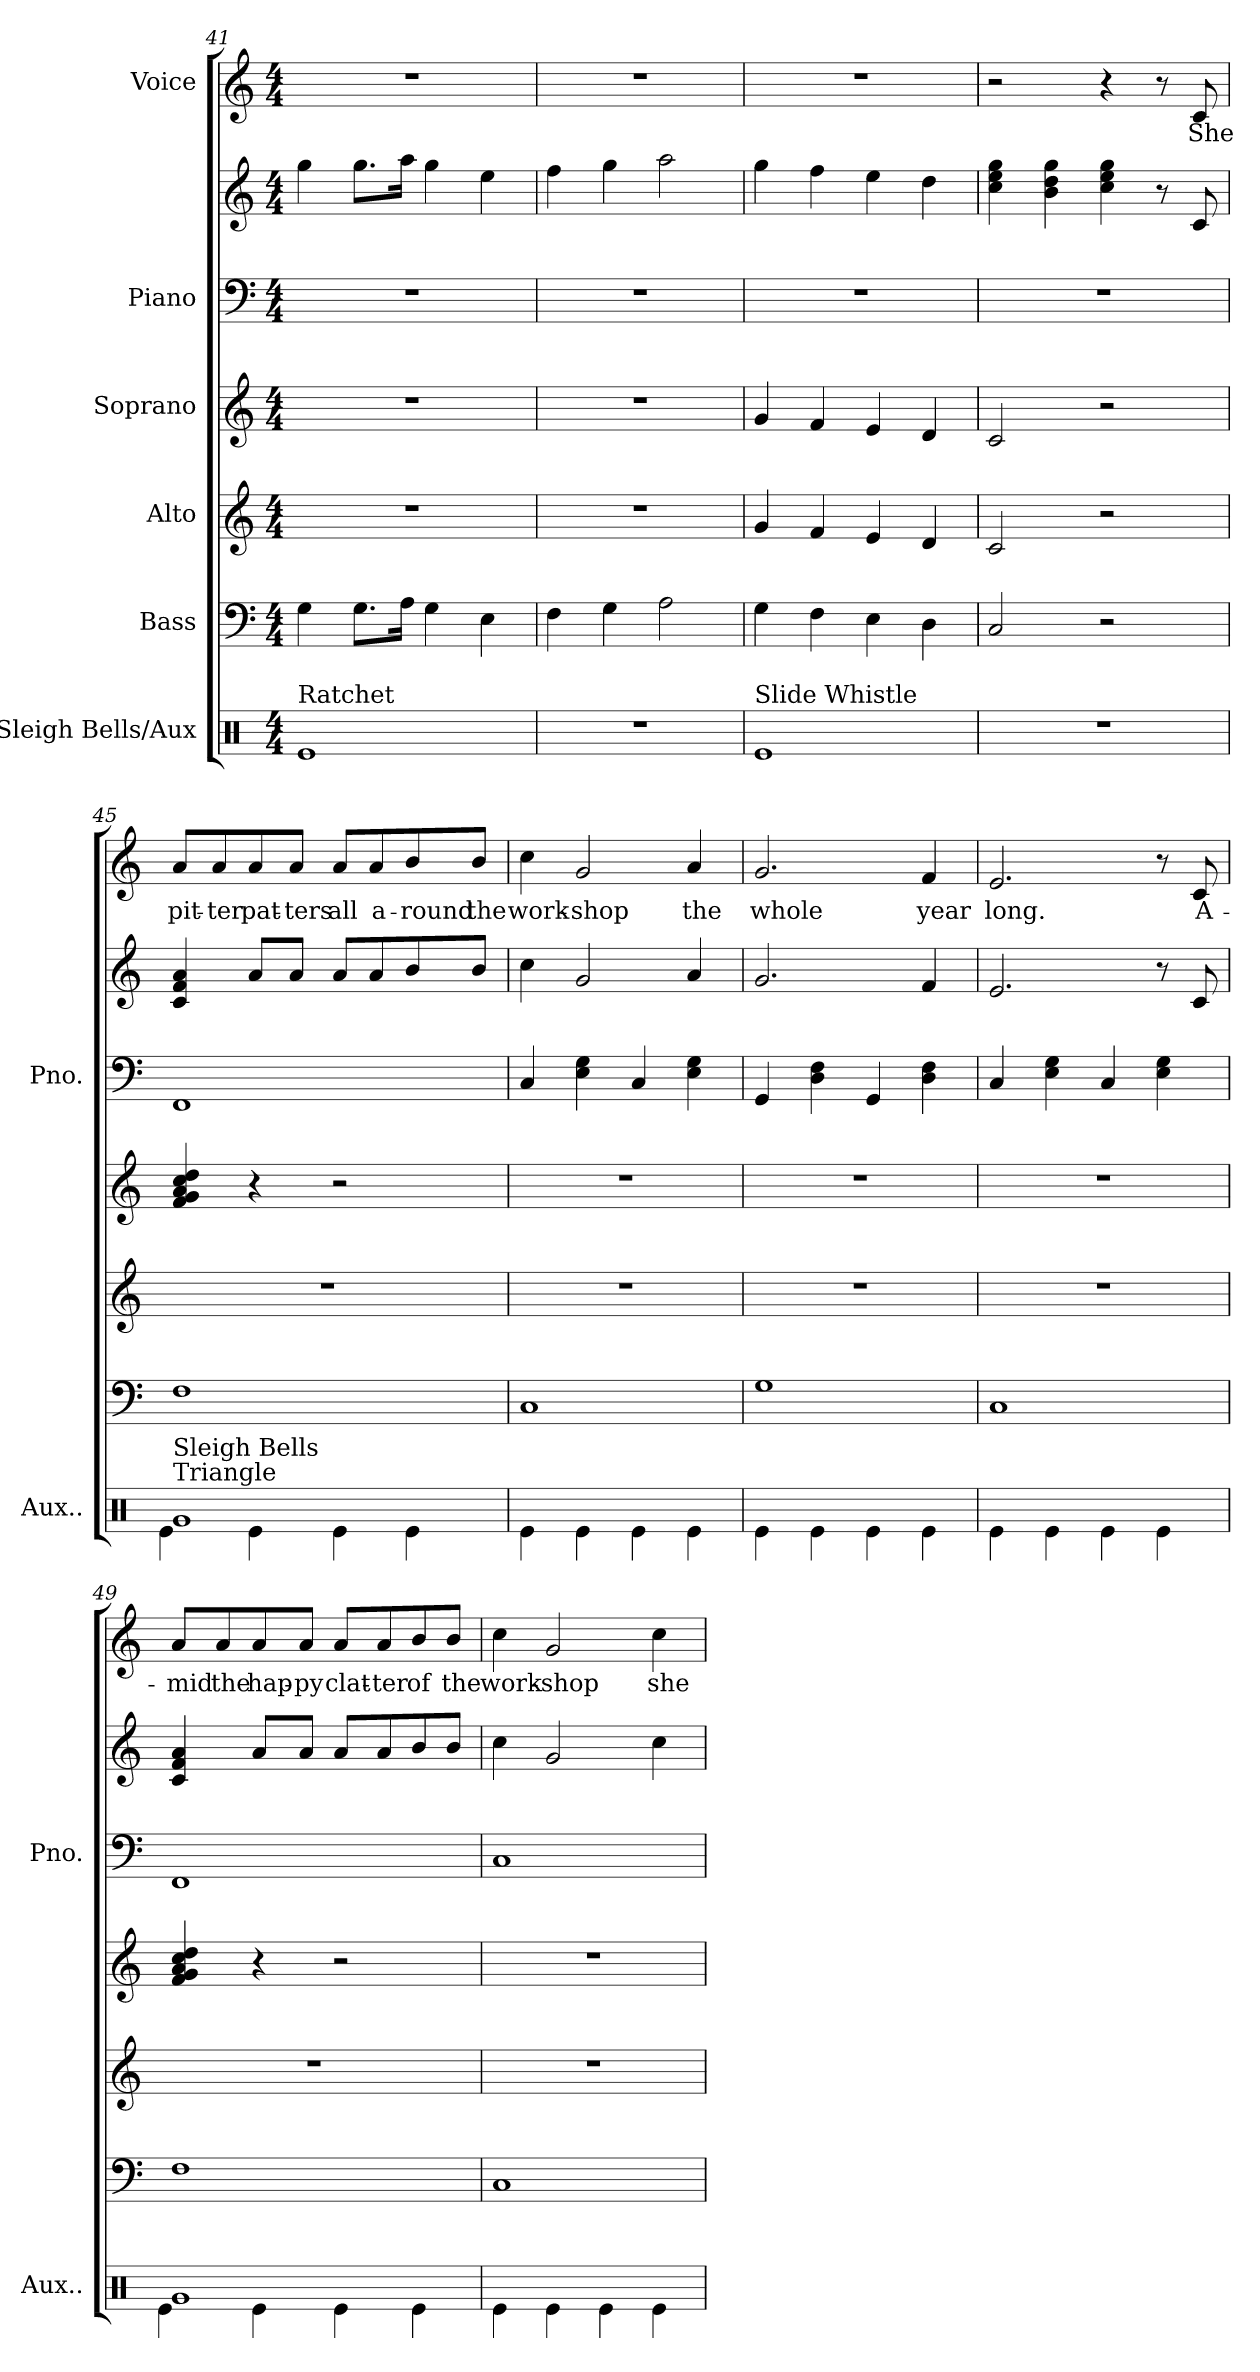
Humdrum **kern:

**kern	**kern	**kern	**kern	**kern	**kern	**kern	**text
*part6	*part5	*part4	*part3	*part2	*part2	*part1	*part1
*staff7	*staff6	*staff5	*staff4	*staff3	*staff2	*staff1	*staff1
*I"Sleigh Bells/Aux	*I"Bass	*I"Alto	*I"Soprano	*I"Piano	*	*I"Voice	*
*I'Aux..	*	*	*	*I'Pno.	*	*	*
*clefX	*clefF4	*clefG2	*clefG2	*clefF4	*clefG2	*clefG2	*
*	*	*	*ITrd-14c-24	*	*	*	*
*k[]	*k[]	*k[]	*k[]	*k[]	*k[]	*k[]	*
*M4/4	*M4/4	*M4/4	*M4/4	*M4/4	*M4/4	*M4/4	*
=41	=41	=41	=41	=41	=41	=41	=41
!LO:TX:a:t=Ratchet	!	!	!	!	!	!	!
1Re	4G\	1r	1r	1r	4gg\	1r	.
.	8.G\L	.	.	.	8.gg\L	.	.
.	16A\Jk	.	.	.	16aa\Jk	.	.
.	4G\	.	.	.	4gg\	.	.
.	4E\	.	.	.	4ee\	.	.
=42	=42	=42	=42	=42	=42	=42	=42
1r	4F\	1r	1r	1r	4ff\	1r	.
.	4G\	.	.	.	4gg\	.	.
.	2A\	.	.	.	2aa\	.	.
=43	=43	=43	=43	=43	=43	=43	=43
!LO:TX:a:t=Slide Whistle	!	!	!	!	!	!	!
1Re	4G\	4g/	4ggg/	1r	4gg\	1r	.
.	4F\	4f/	4fff/	.	4ff\	.	.
.	4E\	4e/	4eee/	.	4ee\	.	.
.	4D\	4d/	4ddd/	.	4dd\	.	.
=44	=44	=44	=44	=44	=44	=44	=44
1r	2C/	2c/	2ccc/	1r	4cc\ 4ee\ 4gg\	2r	.
.	.	.	.	.	4b\ 4dd\ 4gg\	.	.
.	2r	2r	2r	.	4cc\ 4ee\ 4gg\	4r	.
.	.	.	.	.	8r	8r	.
!	!	!	!	!	!	!	!LO:LY:b
.	.	.	.	.	8c/	8c/	She
!!LO:LB:g=z
=45	=45	=45	=45	=45	=45	=45	=45
*^	*	*	*	*	*	*	*
!LO:TX:a:t=Triangle	!	!	!	!	!	!	!	!
!LO:TX:a:t=Sleigh Bells	!	!	!	!	!	!	!	!
!	!	!	!	!	!	!	!	!LO:LY:b
1Rg	4Re\	1F	1r	4fff/ 4ggg/ 4aaa/ 4cccc/ 4dddd/	1FF	4c/ 4f/ 4a/	8a/L	pit-
!	!	!	!	!	!	!	!	!LO:LY:b
.	.	.	.	.	.	.	8a/	-ter
!	!	!	!	!	!	!	!	!LO:LY:b
.	4Re\	.	.	4r	.	8a/L	8a/	pat-
!	!	!	!	!	!	!	!	!LO:LY:b
.	.	.	.	.	.	8a/J	8a/J	-ters
!	!	!	!	!	!	!	!	!LO:LY:b
.	4Re\	.	.	2r	.	8a/L	8a/L	all
!	!	!	!	!	!	!	!	!LO:LY:b
.	.	.	.	.	.	8a/	8a/	a-
!	!	!	!	!	!	!	!	!LO:LY:b
.	4Re\	.	.	.	.	8b/	8b/	-round
!	!	!	!	!	!	!	!	!LO:LY:b
.	.	.	.	.	.	8b/J	8b/J	the
*v	*v	*	*	*	*	*	*	*
=46	=46	=46	=46	=46	=46	=46	=46
!	!	!	!	!	!	!	!LO:LY:b
4Re\	1C	1r	1r	4C/	4cc\	4cc\	work-
!	!	!	!	!	!	!	!LO:LY:b
4Re\	.	.	.	4E\ 4G\	2g/	2g/	-shop
4Re\	.	.	.	4C/	.	.	.
!	!	!	!	!	!	!	!LO:LY:b
4Re\	.	.	.	4E\ 4G\	4a/	4a/	the
=47	=47	=47	=47	=47	=47	=47	=47
!	!	!	!	!	!	!	!LO:LY:b
4Re\	1G	1r	1r	4GG/	2.g/	2.g/	whole
4Re\	.	.	.	4D\ 4F\	.	.	.
4Re\	.	.	.	4GG/	.	.	.
!	!	!	!	!	!	!	!LO:LY:b
4Re\	.	.	.	4D\ 4F\	4f/	4f/	year
=48	=48	=48	=48	=48	=48	=48	=48
!	!	!	!	!	!	!	!LO:LY:b
4Re\	1C	1r	1r	4C/	2.e/	2.e/	long.
4Re\	.	.	.	4E\ 4G\	.	.	.
4Re\	.	.	.	4C/	.	.	.
4Re\	.	.	.	4E\ 4G\	8r	8r	.
!	!	!	!	!	!	!	!LO:LY:b
.	.	.	.	.	8c/	8c/	A-
=49	=49	=49	=49	=49	=49	=49	=49
*^	*	*	*	*	*	*	*
!	!	!	!	!	!	!	!	!LO:LY:b
1Rg	4Re\	1F	1r	4fff/ 4ggg/ 4aaa/ 4cccc/ 4dddd/	1FF	4c/ 4f/ 4a/	8a/L	-mid
!	!	!	!	!	!	!	!	!LO:LY:b
.	.	.	.	.	.	.	8a/	the
!	!	!	!	!	!	!	!	!LO:LY:b
.	4Re\	.	.	4r	.	8a/L	8a/	hap-
!	!	!	!	!	!	!	!	!LO:LY:b
.	.	.	.	.	.	8a/J	8a/J	-py
!	!	!	!	!	!	!	!	!LO:LY:b
.	4Re\	.	.	2r	.	8a/L	8a/L	clat-
!	!	!	!	!	!	!	!	!LO:LY:b
.	.	.	.	.	.	8a/	8a/	-ter
!	!	!	!	!	!	!	!	!LO:LY:b
.	4Re\	.	.	.	.	8b/	8b/	of
!	!	!	!	!	!	!	!	!LO:LY:b
.	.	.	.	.	.	8b/J	8b/J	the
*v	*v	*	*	*	*	*	*	*
=50	=50	=50	=50	=50	=50	=50	=50
!	!	!	!	!	!	!	!LO:LY:b
4Re\	1C	1r	1r	1C	4cc\	4cc\	work-
!	!	!	!	!	!	!	!LO:LY:b
4Re\	.	.	.	.	2g/	2g/	-shop
4Re\	.	.	.	.	.	.	.
!	!	!	!	!	!	!	!LO:LY:b
4Re\	.	.	.	.	4cc\	4cc\	she
=	=	=	=	=	=	=	=
*-	*-	*-	*-	*-	*-	*-	*-
